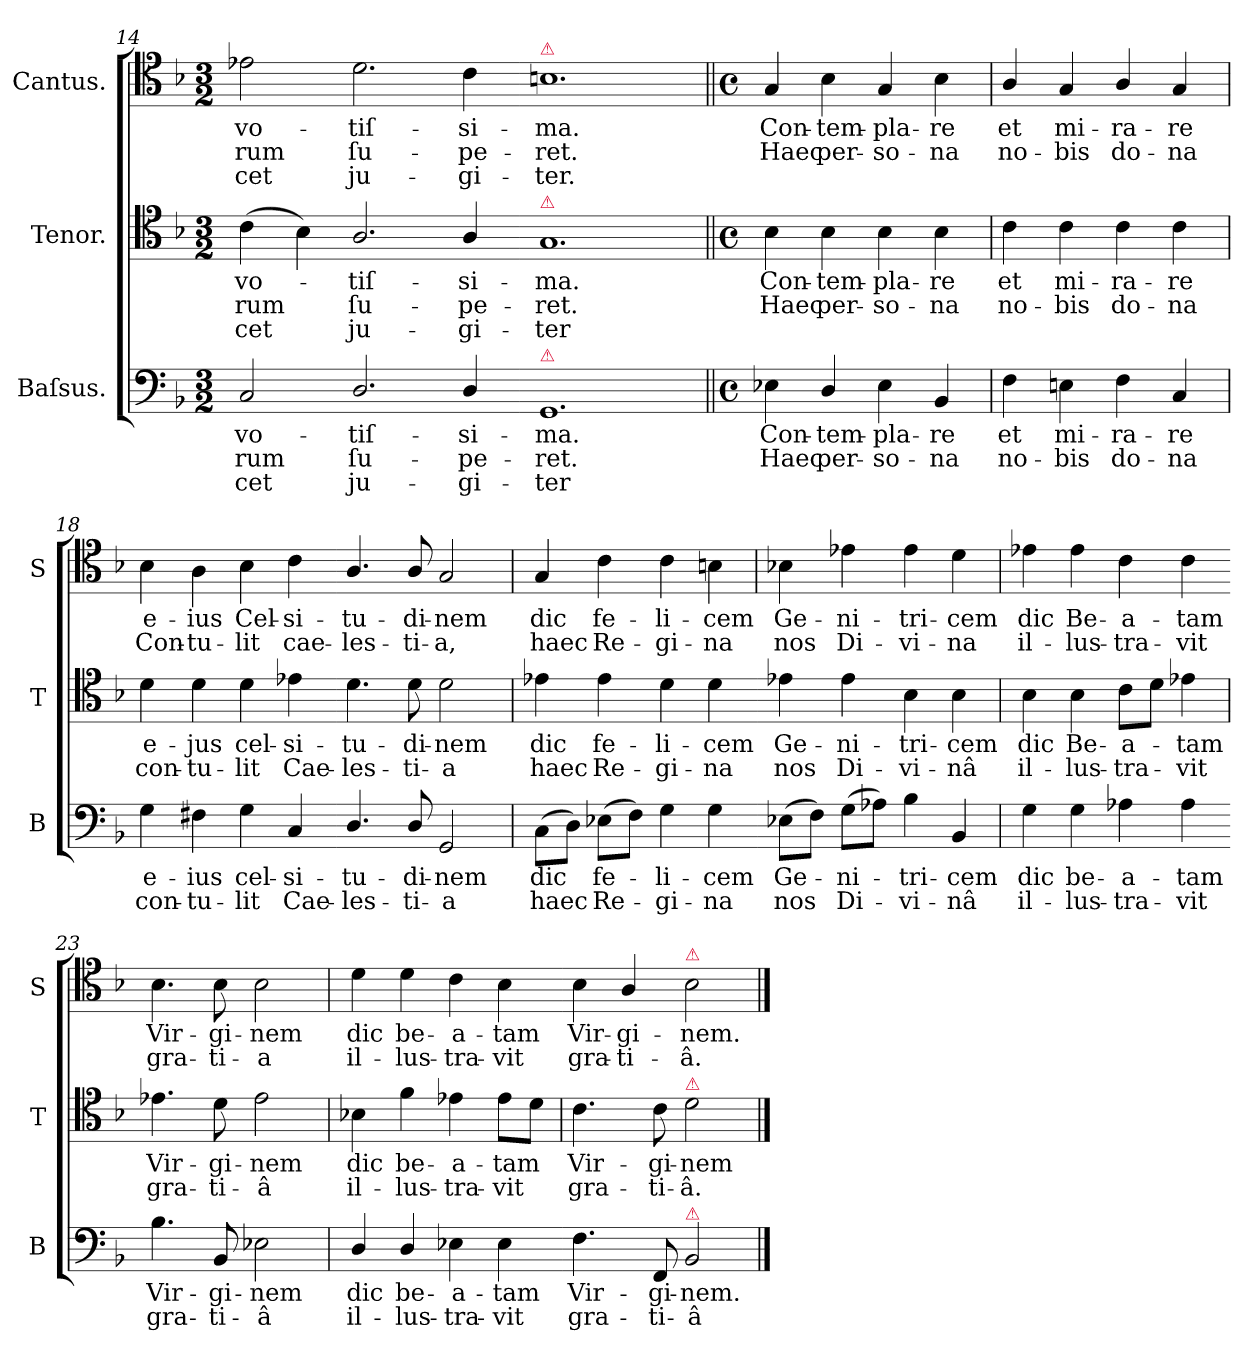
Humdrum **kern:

**kern	**text	**text	**text	**kern	**text	**text	**text	**kern	**text	**text	**text
*part3	*part3	*part3	*part3	*part2	*part2	*part2	*part2	*part1	*part1	*part1	*part1
*staff3	*staff3	*staff3	*staff3	*staff2	*staff2	*staff2	*staff2	*staff1	*staff1	*staff1	*staff1
*I"Baſsus.	*	*	*	*I"Tenor.	*	*	*	*I"Cantus.	*	*	*
*I'B	*	*	*	*I'T	*	*	*	*I'S	*	*	*
*clefF4	*	*	*	*clefC4	*	*	*	*clefC4	*	*	*
*k[b-]	*	*	*	*k[b-]	*	*	*	*k[b-]	*	*	*
*M3/2	*	*	*	*M3/2	*	*	*	*M3/2	*	*	*
=14	=14	=14	=14	=14	=14	=14	=14	=14	=14	=14	=14
2C/	-vo-	-rum	-cet	(4c\	-vo-	-rum	-cet	2e-X\	-vo-	-rum	-cet
.	.	.	.	4B-\)	.	.	.	.	.	.	.
2.D/	-tiſ-	ſu-	ju-	2.A/	-tiſ-	ſu-	ju-	2.d\	-tiſ-	ſu-	ju-
4D/	-si-	-pe-	-gi-	4A/	-si-	-pe-	gi-	4c\	-si-	-pe-	-gi-
=15-	=15-	=15-	=15-	=15-	=15-	=15-	=15-	=15-	=15-	=15-	=15-
!	!	!	!	!	!	!	!	!LO:TX:a:color=crimson:t=⚠	!	!	!
!	!	!	!	!LO:TX:a:color=crimson:t=⚠	!	!	!	!	!	!	!
!LO:TX:a:color=crimson:t=⚠	!	!	!	!	!	!	!	!	!	!	!
1.GG	-ma.	-ret.	-ter	1.G	-ma.	-ret.	-ter	1.Bn	-ma.	-ret.	-ter.
=16||	=16||	=16||	=16||	=16||	=16||	=16||	=16||	=16||	=16||	=16||	=16||
*M4/4	*	*	*	*M4/4	*	*	*	*M4/4	*	*	*
*met(c)	*	*	*	*met(c)	*	*	*	*met(c)	*	*	*
4E-X\	Con-	Haec	.	4B-\	Con-	Haec	.	4G/	Con-	Haec	.
4D/	-tem-	per-	.	4B-\	-tem-	per-	.	4B-\	-tem-	per-	.
4E-\	-pla-	-so-	.	4B-\	-pla-	-so-	.	4G/	-pla-	-so-	.
4BB-/	-re	-na	.	4B-\	-re	-na	.	4B-\	-re	-na	.
=17	=17	=17	=17	=17	=17	=17	=17	=17	=17	=17	=17
4F\	et	no-	.	4c\	et	no-	.	4A/	et	no-	.
4En\	mi-	-bis	.	4c\	mi-	-bis	.	4G/	mi-	-bis	.
4F\	-ra-	do-	.	4c\	-ra-	do-	.	4A/	-ra-	do-	.
4C/	-re	-na	.	4c\	-re	-na	.	4G/	-re	-na	.
=18	=18	=18	=18	=18	=18	=18	=18	=18	=18	=18	=18
4G\	e-	con-	.	4d\	e-	con-	.	4B-\	e-	Con-	.
4F#X\	-ius	-tu-	.	4d\	-jus	-tu-	.	4A\	-ius	-tu-	.
4G\	cel-	-lit	.	4d\	cel-	-lit	.	4B-\	Cel-	-lit	.
4C/	-si-	Cae-	.	4e-X\	-si-	Cae-	.	4c\	-si-	cae-	.
=19-	=19-	=19-	=19-	=19-	=19-	=19-	=19-	=19-	=19-	=19-	=19-
4.D/	-tu-	-les-	.	4.d\	-tu-	-les-	.	4.A/	-tu-	-les-	.
8D/	-di-	-ti-	.	8d\	-di-	-ti-	.	8A/	-di-	-ti-	.
2GG/	-nem	-a	.	2d\	-nem	-a	.	2G/	-nem	-a,	.
=20	=20	=20	=20	=20	=20	=20	=20	=20	=20	=20	=20
(8C\L	dic	haec	.	4e-X\	dic	haec	.	4G/	dic	haec	.
8D\J)	.	.	.	.	.	.	.	.	.	.	.
(8E-X\L	fe-	Re-	.	4e-\	fe-	Re-	.	4c\	fe-	Re-	.
8F\J)	.	.	.	.	.	.	.	.	.	.	.
4G\	-li-	-gi-	.	4d\	-li-	-gi-	.	4c\	-li-	-gi-	.
4G\	-cem	-na	.	4d\	-cem	-na	.	4Bn\	-cem	-na	.
=21-	=21	=21	=21	=21-	=21	=21	=21	=21	=21	=21	=21
(8E-X\L	Ge-	nos	.	4e-X\	Ge-	nos	.	4B-X\	Ge-	nos	.
8F\J)	.	.	.	.	.	.	.	.	.	.	.
(8G\L	-ni-	Di-	.	4e-\	-ni-	Di-	.	4e-X\	-ni-	Di-	.
8A-X\J)	.	.	.	.	.	.	.	.	.	.	.
4B-\	-tri-	-vi-	.	4B-\	-tri-	-vi-	.	4e-\	-tri-	-vi-	.
4BB-/	-cem	-nâ	.	4B-\	-cem	-nâ	.	4d\	-cem	-na	.
=22	=22	=22	=22	=22	=22	=22	=22	=22	=22	=22	=22
4G\	dic	il-	.	4B-\	dic	il-	.	4e-X\	dic	il-	.
4G\	be-	-lus-	.	4B-\	Be-	-lus-	.	4e-\	Be-	-lus-	.
4A-X\	-a-	-tra-	.	8c\L	-a-	-tra-	.	4c\	-a-	-tra-	.
.	.	.	.	8d\J	.	.	.	.	.	.	.
4A-\	-tam	-vit	.	4e-X\	-tam	-vit	.	4c\	-tam	-vit	.
=23-	=23-	=23-	=23-	=23	=23-	=23-	=23-	=23-	=23-	=23-	=23-
4.B-\	Vir-	gra-	.	4.e-X\	Vir-	gra-	.	4.B-\	Vir-	gra-	.
8BB-/	-gi-	-ti-	.	8d\	-gi-	-ti-	.	8B-\	-gi-	-ti-	.
2E-X\	-nem	-â	.	2e-\	-nem	-â	.	2B-\	-nem	-a	.
=24	=24	=24	=24	=24	=24	=24	=24	=24	=24	=24	=24
4D/	dic	il-	.	4B-X\	dic	il-	.	4d\	dic	il-	.
4D/	be-	-lus-	.	4f\	be-	-lus-	.	4d\	be-	-lus-	.
4E-X\	-a-	-tra-	.	4e-X\	-a-	-tra-	.	4c\	-a-	-tra-	.
4E-\	-tam	-vit	.	8e-\L	-tam	-vit	.	4B-\	-tam	-vit	.
.	.	.	.	8d\J	.	.	.	.	.	.	.
=25-	=25-	=25-	=25-	=25	=25-	=25-	=25-	=25-	=25-	=25-	=25-
4.F\	Vir-	gra-	.	4.c\	Vir-	gra-	.	4B-\	Vir-	gra-	.
.	.	.	.	.	.	.	.	4A/	-gi-	-ti-	.
8FF/	-gi-	-ti-	.	8c\	-gi-	-ti-	.	.	.	.	.
!	!	!	!	!	!	!	!	!LO:TX:a:color=crimson:t=⚠	!	!	!
!	!	!	!	!LO:TX:a:color=crimson:t=⚠	!	!	!	!	!	!	!
!LO:TX:a:color=crimson:t=⚠	!	!	!	!	!	!	!	!	!	!	!
2BB-/	-nem.	-â	.	2d\	-nem	-â.	.	2B-\	-nem.	-â.	.
==	==	==	==	==	==	==	==	==	==	==	==
*-	*-	*-	*-	*-	*-	*-	*-	*-	*-	*-	*-
